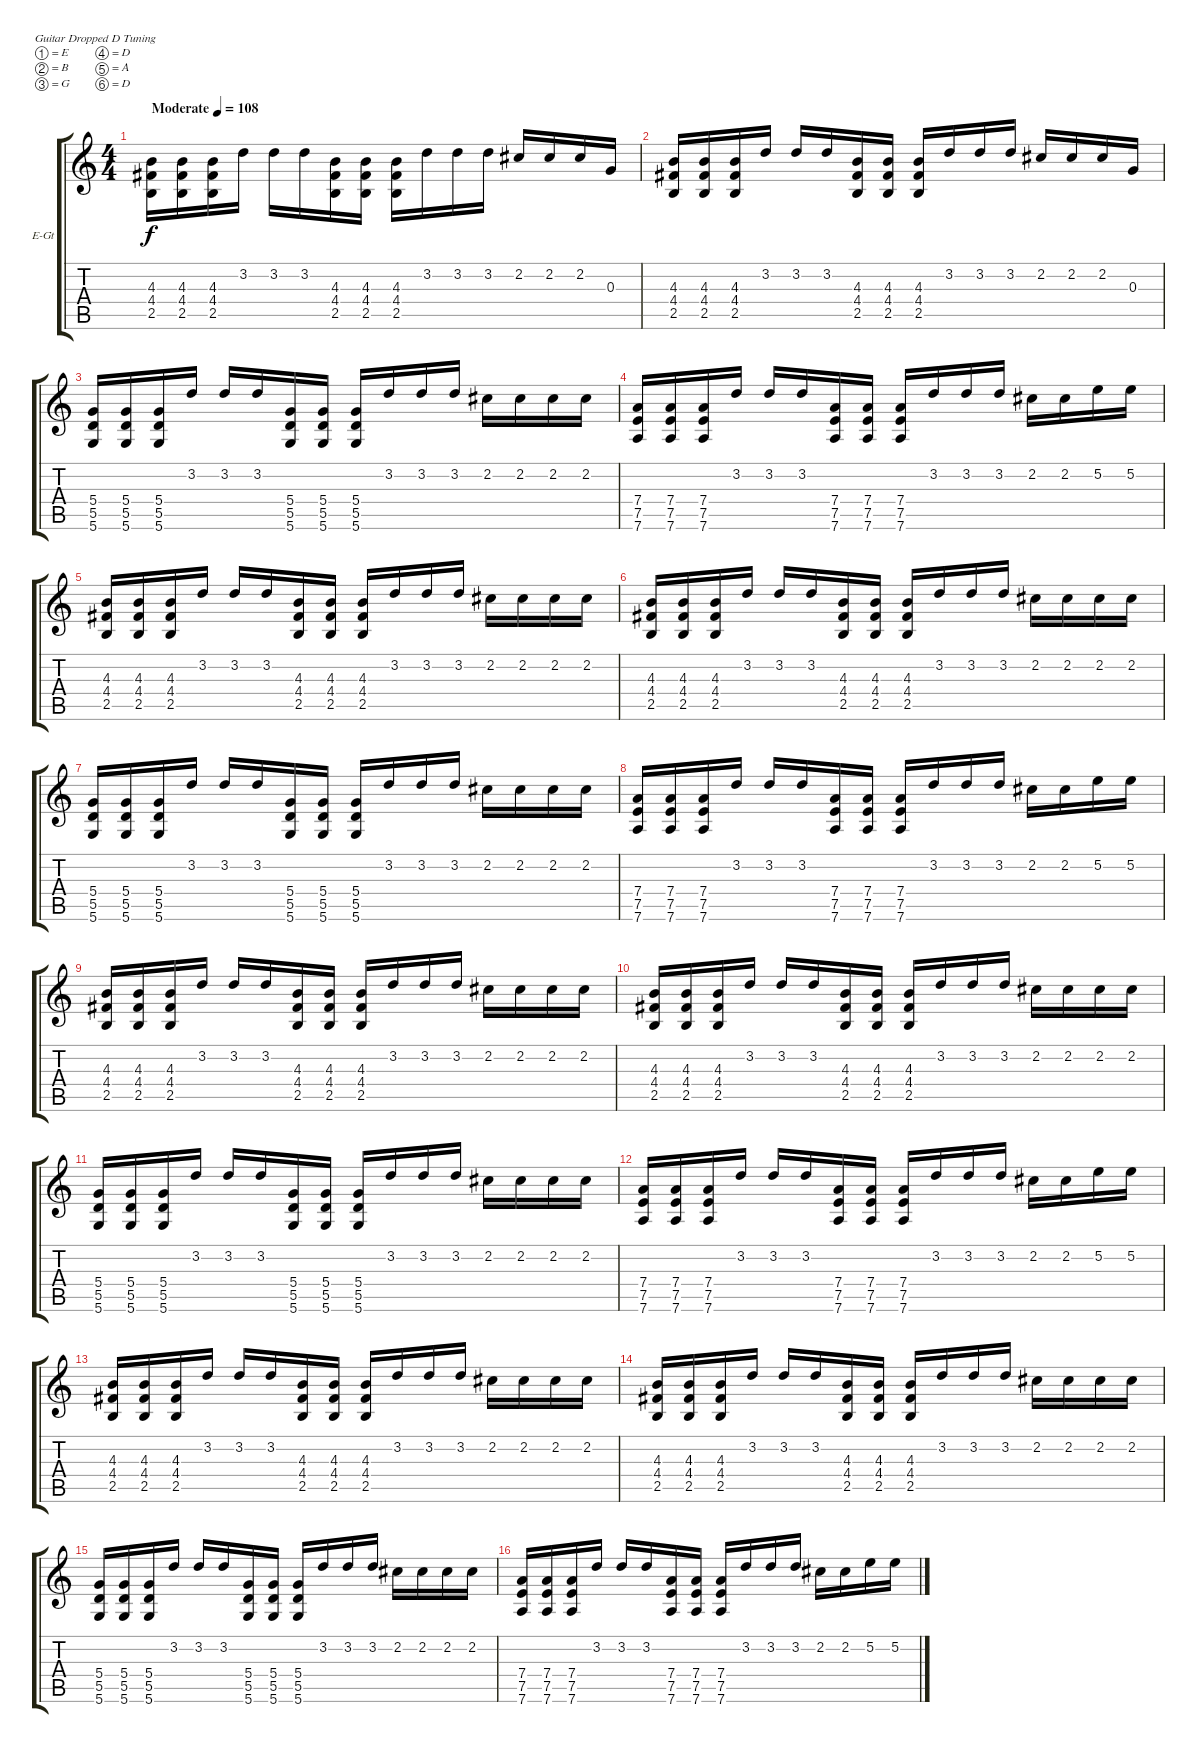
\bracketExtendMode groupsimilarinstruments
\firstSystemTrackNameOrientation horizontal
\otherSystemsTrackNameOrientation horizontal
\track ("Track 1" "E-Gt") {instrument distortionguitar}
\staff {score tabs}
\tuning (E4 B3 G3 D3 A2 D2)
\ts (4 4)
\beaming (8 2 2 2 2)
\tempo (108 "Moderate")
\clef g2
\ks c
(4.3 4.4 2.5).16{dy f instrument distortionguitar beam invert} (4.3 4.4 2.5).16{beam invert} (4.3 4.4 2.5).16{beam invert} 3.2.16{beam invert} 3.2.16 3.2.16 (4.3 4.4 2.5).16 (4.3 4.4 2.5).16 (4.3 4.4 2.5).16{beam invert} 3.2.16{beam invert} 3.2.16{beam invert} 3.2.16{beam invert} 2.2.16 2.2.16 2.2.16 0.3.16 |
(4.3 4.4 2.5).16 (4.3 4.4 2.5).16 (4.3 4.4 2.5).16 3.2.16 3.2.16 3.2.16 (4.3 4.4 2.5).16 (4.3 4.4 2.5).16 (4.3 4.4 2.5).16 3.2.16 3.2.16 3.2.16 2.2.16 2.2.16 2.2.16 0.3.16 |
(5.4 5.5 5.6).16 (5.4 5.5 5.6).16 (5.4 5.5 5.6).16 3.2.16 3.2.16 3.2.16 (5.4 5.5 5.6).16 (5.4 5.5 5.6).16 (5.4 5.5 5.6).16 3.2.16 3.2.16 3.2.16 2.2.16 2.2.16 2.2.16 2.2.16 |
(7.4 7.5 7.6).16 (7.4 7.5 7.6).16 (7.4 7.5 7.6).16 3.2.16 3.2.16 3.2.16 (7.4 7.5 7.6).16 (7.4 7.5 7.6).16 (7.4 7.5 7.6).16 3.2.16 3.2.16 3.2.16 2.2.16 2.2.16 5.2.16 5.2.16 |
(4.3 4.4 2.5).16 (4.3 4.4 2.5).16 (4.3 4.4 2.5).16 3.2.16 3.2.16 3.2.16 (4.3 4.4 2.5).16 (4.3 4.4 2.5).16 (4.3 4.4 2.5).16 3.2.16 3.2.16 3.2.16 2.2.16 2.2.16 2.2.16 2.2.16 |
(4.3 4.4 2.5).16 (4.3 4.4 2.5).16 (4.3 4.4 2.5).16 3.2.16 3.2.16 3.2.16 (4.3 4.4 2.5).16 (4.3 4.4 2.5).16 (4.3 4.4 2.5).16 3.2.16 3.2.16 3.2.16 2.2.16 2.2.16 2.2.16 2.2.16 |
(5.4 5.5 5.6).16 (5.4 5.5 5.6).16 (5.4 5.5 5.6).16 3.2.16 3.2.16 3.2.16 (5.4 5.5 5.6).16 (5.4 5.5 5.6).16 (5.4 5.5 5.6).16 3.2.16 3.2.16 3.2.16 2.2.16 2.2.16 2.2.16 2.2.16 |
(7.4 7.5 7.6).16 (7.4 7.5 7.6).16 (7.4 7.5 7.6).16 3.2.16 3.2.16 3.2.16 (7.4 7.5 7.6).16 (7.4 7.5 7.6).16 (7.4 7.5 7.6).16 3.2.16 3.2.16 3.2.16 2.2.16 2.2.16 5.2.16 5.2.16 |
(4.3 4.4 2.5).16 (4.3 4.4 2.5).16 (4.3 4.4 2.5).16 3.2.16 3.2.16 3.2.16 (4.3 4.4 2.5).16 (4.3 4.4 2.5).16 (4.3 4.4 2.5).16 3.2.16 3.2.16 3.2.16 2.2.16 2.2.16 2.2.16 2.2.16 |
(4.3 4.4 2.5).16 (4.3 4.4 2.5).16 (4.3 4.4 2.5).16 3.2.16 3.2.16 3.2.16 (4.3 4.4 2.5).16 (4.3 4.4 2.5).16 (4.3 4.4 2.5).16 3.2.16 3.2.16 3.2.16 2.2.16 2.2.16 2.2.16 2.2.16 |
(5.4 5.5 5.6).16 (5.4 5.5 5.6).16 (5.4 5.5 5.6).16 3.2.16 3.2.16 3.2.16 (5.4 5.5 5.6).16 (5.4 5.5 5.6).16 (5.4 5.5 5.6).16 3.2.16 3.2.16 3.2.16 2.2.16 2.2.16 2.2.16 2.2.16 |
(7.4 7.5 7.6).16 (7.4 7.5 7.6).16 (7.4 7.5 7.6).16 3.2.16 3.2.16 3.2.16 (7.4 7.5 7.6).16 (7.4 7.5 7.6).16 (7.4 7.5 7.6).16 3.2.16 3.2.16 3.2.16 2.2.16 2.2.16 5.2.16 5.2.16 |
(4.3 4.4 2.5).16 (4.3 4.4 2.5).16 (4.3 4.4 2.5).16 3.2.16 3.2.16 3.2.16 (4.3 4.4 2.5).16 (4.3 4.4 2.5).16 (4.3 4.4 2.5).16 3.2.16 3.2.16 3.2.16 2.2.16 2.2.16 2.2.16 2.2.16 |
(4.3 4.4 2.5).16 (4.3 4.4 2.5).16 (4.3 4.4 2.5).16 3.2.16 3.2.16 3.2.16 (4.3 4.4 2.5).16 (4.3 4.4 2.5).16 (4.3 4.4 2.5).16 3.2.16 3.2.16 3.2.16 2.2.16 2.2.16 2.2.16 2.2.16 |
(5.4 5.5 5.6).16 (5.4 5.5 5.6).16 (5.4 5.5 5.6).16 3.2.16 3.2.16 3.2.16 (5.4 5.5 5.6).16 (5.4 5.5 5.6).16 (5.4 5.5 5.6).16 3.2.16 3.2.16 3.2.16 2.2.16 2.2.16 2.2.16 2.2.16 |
(7.4 7.5 7.6).16 (7.4 7.5 7.6).16 (7.4 7.5 7.6).16 3.2.16 3.2.16 3.2.16 (7.4 7.5 7.6).16 (7.4 7.5 7.6).16 (7.4 7.5 7.6).16 3.2.16 3.2.16 3.2.16 2.2.16 2.2.16 5.2.16 5.2.16
